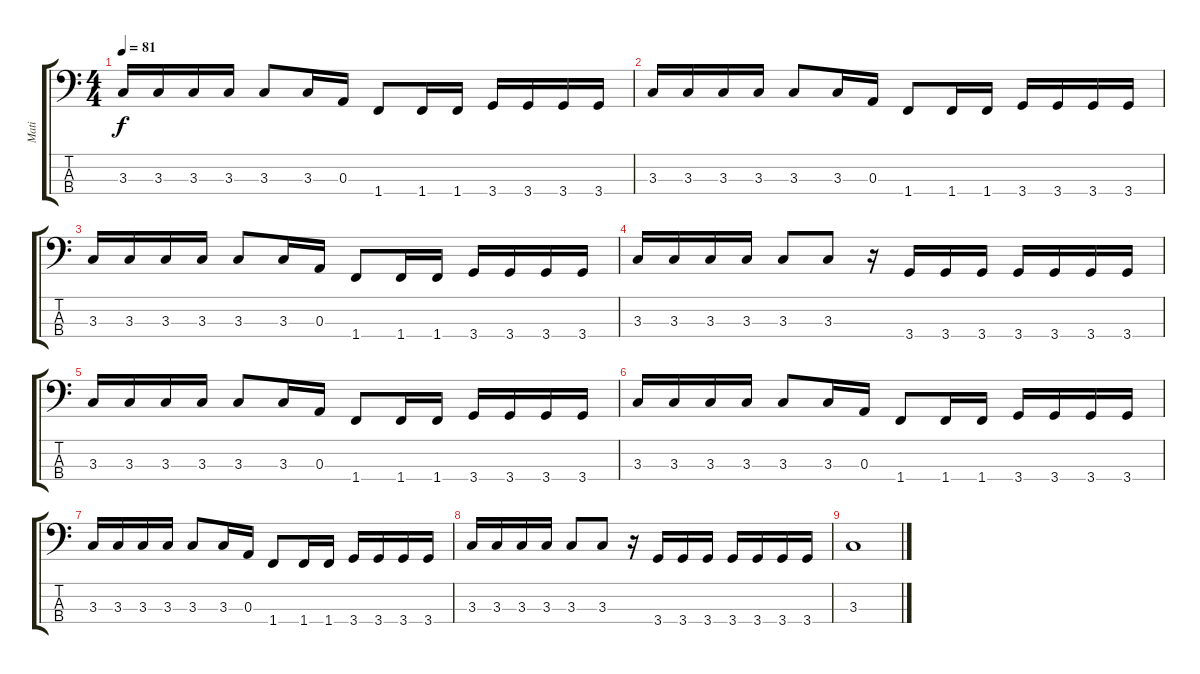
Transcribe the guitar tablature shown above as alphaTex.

\track ("Mati" "Mati") {instrument slapbass2}
\staff {score tabs}
\tuning (G2 D2 A1 E1) {hide}
\ts (4 4)
\tempo 81
\clef f4
\ks c
3.3.16{dy f} 3.3.16 3.3.16 3.3.16 3.3.8 3.3.16 0.3.16 1.4.8 1.4.16 1.4.16 3.4.16 3.4.16 3.4.16 3.4.16 |
3.3.16 3.3.16 3.3.16 3.3.16 3.3.8 3.3.16 0.3.16 1.4.8 1.4.16 1.4.16 3.4.16 3.4.16 3.4.16 3.4.16 |
3.3.16 3.3.16 3.3.16 3.3.16 3.3.8 3.3.16 0.3.16 1.4.8 1.4.16 1.4.16 3.4.16 3.4.16 3.4.16 3.4.16 |
3.3.16 3.3.16 3.3.16 3.3.16 3.3.8 3.3.8 r.16 3.4.16 3.4.16 3.4.16 3.4.16 3.4.16 3.4.16 3.4.16 |
3.3.16 3.3.16 3.3.16 3.3.16 3.3.8 3.3.16 0.3.16 1.4.8 1.4.16 1.4.16 3.4.16 3.4.16 3.4.16 3.4.16 |
3.3.16 3.3.16 3.3.16 3.3.16 3.3.8 3.3.16 0.3.16 1.4.8 1.4.16 1.4.16 3.4.16 3.4.16 3.4.16 3.4.16 |
3.3.16 3.3.16 3.3.16 3.3.16 3.3.8 3.3.16 0.3.16 1.4.8 1.4.16 1.4.16 3.4.16 3.4.16 3.4.16 3.4.16 |
3.3.16 3.3.16 3.3.16 3.3.16 3.3.8 3.3.8 r.16 3.4.16 3.4.16 3.4.16 3.4.16 3.4.16 3.4.16 3.4.16 |
3.3.1
